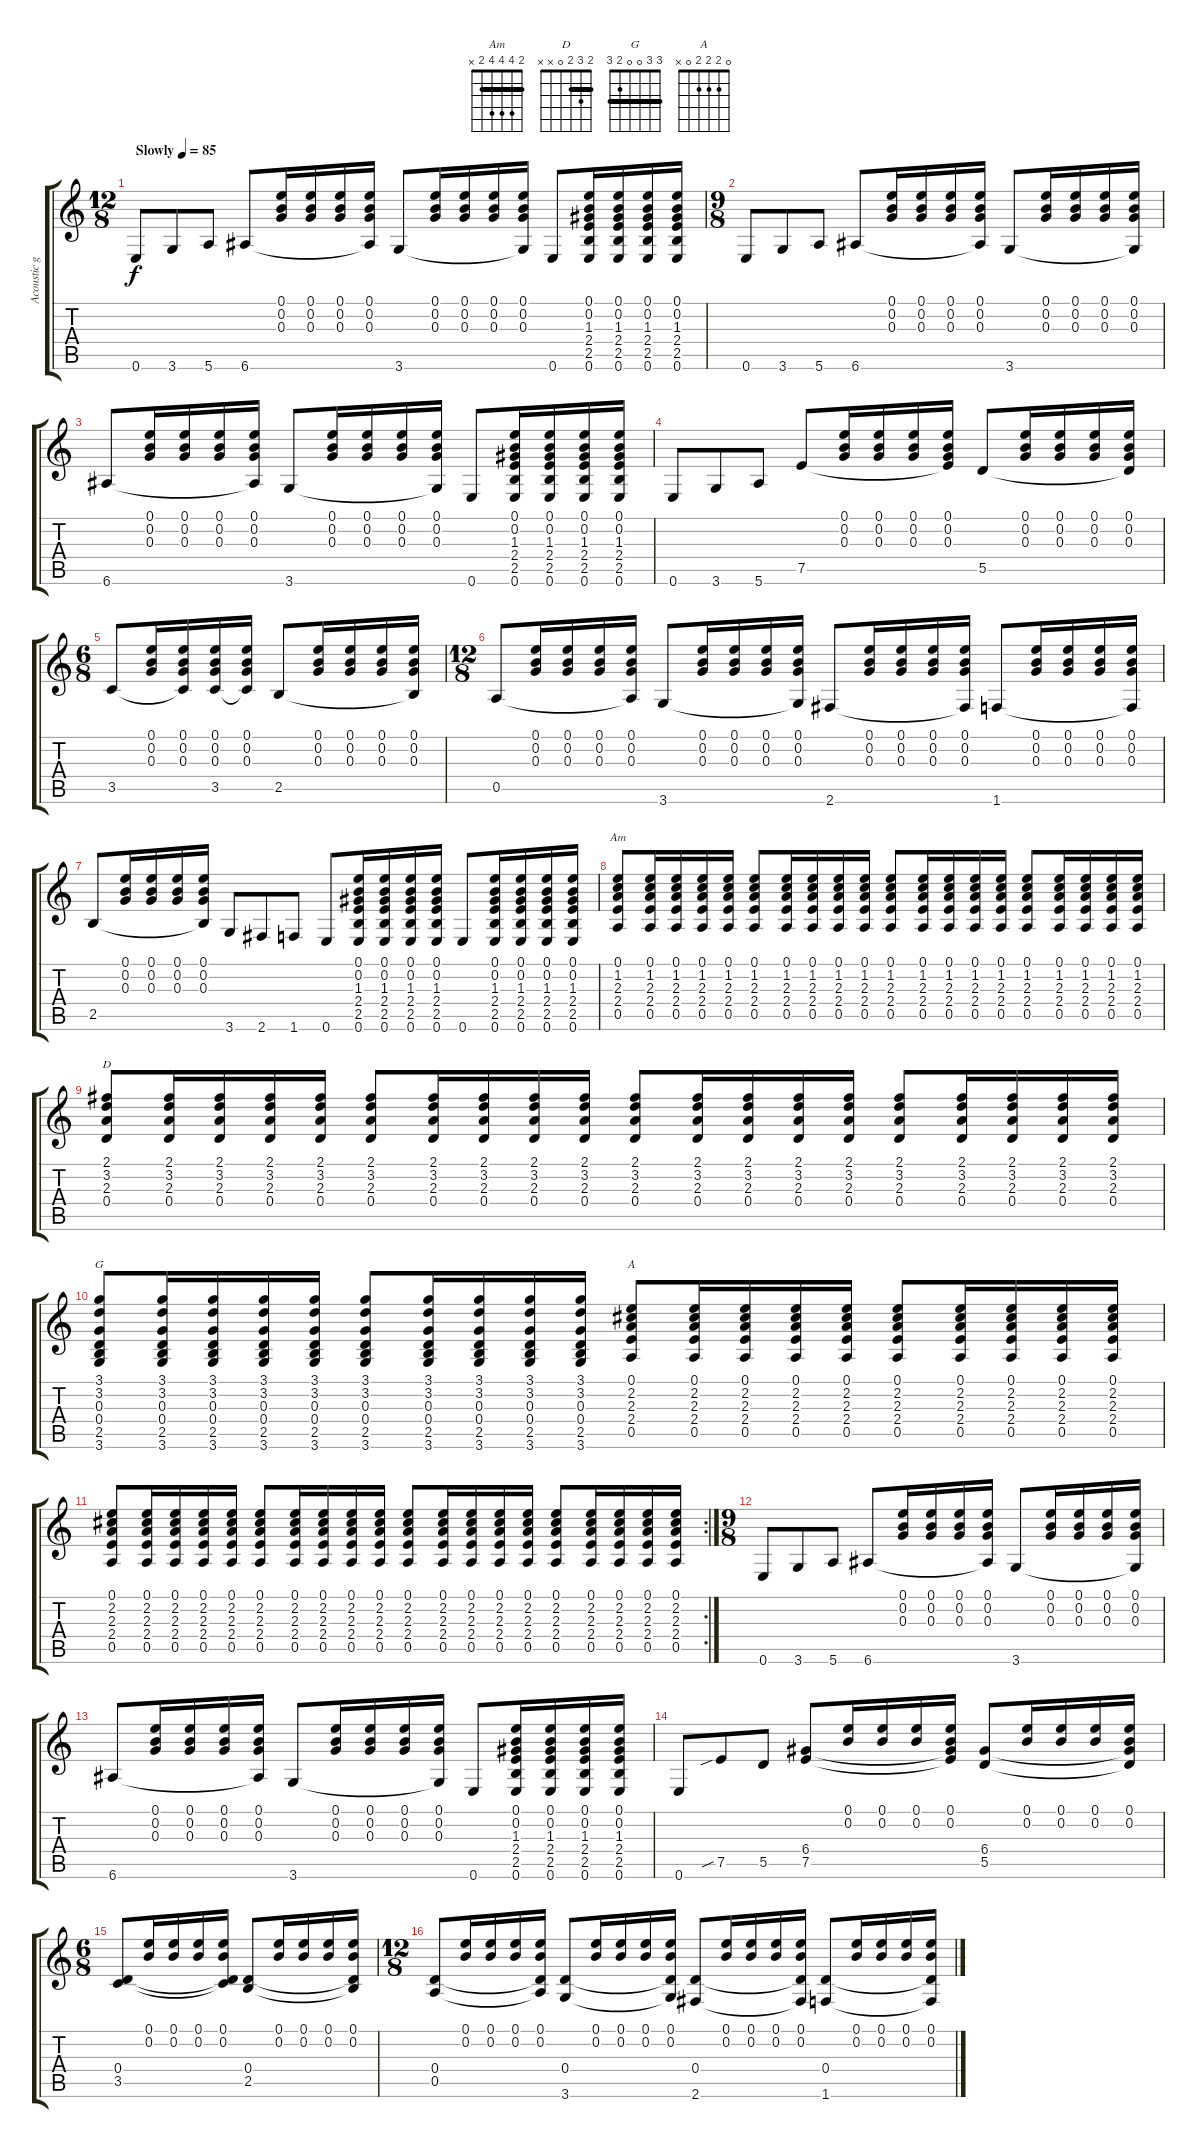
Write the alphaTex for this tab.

\track ("Acoustic guitar" "Acoustic g") {instrument acousticguitarsteel}
\staff {score tabs}
\tuning (E4 B3 G3 D3 A2 E2) {hide}
\chord ("Am" 2 4 4 4 2 x) {barre 2}
\chord ("D" 2 3 2 0 x x) {barre 2}
\chord ("G" 3 3 0 0 2 3) {barre 3}
\chord ("A" 0 2 2 2 0 x)
\ts (12 8)
\tempo (85 "Slowly")
\clef g2
\ks c
0.6.8{dy f instrument acousticguitarsteel} 3.6.8 5.6.8 6.6.8 (0.1 0.2 0.3).16 (0.1 0.2 0.3).16 (0.1 0.2 0.3).16 (0.1 0.2 0.3 6.6{t}).16 3.6.8 (0.1 0.2 0.3).16 (0.1 0.2 0.3).16 (0.1 0.2 0.3).16 (0.1 0.2 0.3 3.6{t}).16 0.6.8 (0.1 0.2 1.3 2.4 2.5 0.6).16 (0.1 0.2 1.3 2.4 2.5 0.6).16 (0.1 0.2 1.3 2.4 2.5 0.6).16 (0.1 0.2 1.3 2.4 2.5 0.6).16 |
\ts (9 8)
0.6.8 3.6.8 5.6.8 6.6.8 (0.1 0.2 0.3).16 (0.1 0.2 0.3).16 (0.1 0.2 0.3).16 (0.1 0.2 0.3 6.6{t}).16 3.6.8 (0.1 0.2 0.3).16 (0.1 0.2 0.3).16 (0.1 0.2 0.3).16 (0.1 0.2 0.3 3.6{t}).16 |
6.6.8 (0.1 0.2 0.3).16 (0.1 0.2 0.3).16 (0.1 0.2 0.3).16 (0.1 0.2 0.3 6.6{t}).16 3.6.8 (0.1 0.2 0.3).16 (0.1 0.2 0.3).16 (0.1 0.2 0.3).16 (0.1 0.2 0.3 3.6{t}).16 0.6.8 (0.1 0.2 1.3 2.4 2.5 0.6).16 (0.1 0.2 1.3 2.4 2.5 0.6).16 (0.1 0.2 1.3 2.4 2.5 0.6).16 (0.1 0.2 1.3 2.4 2.5 0.6).16 |
0.6.8 3.6.8 5.6.8 7.5.8 (0.1 0.2 0.3).16 (0.1 0.2 0.3).16 (0.1 0.2 0.3).16 (0.1 0.2 0.3 7.5{t}).16 5.5.8 (0.1 0.2 0.3).16 (0.1 0.2 0.3).16 (0.1 0.2 0.3).16 (0.1 0.2 0.3 5.5{t}).16 |
\ts (6 8)
3.5.8 (0.1 0.2 0.3).16 (0.1 0.2 0.3 3.5{t}).16 (0.1 0.2 0.3 3.5).16 (0.1 0.2 0.3 3.5{t}).16 2.5.8 (0.1 0.2 0.3).16 (0.1 0.2 0.3).16 (0.1 0.2 0.3).16 (0.1 0.2 0.3 2.5{t}).16 |
\ts (12 8)
0.5.8 (0.1 0.2 0.3).16 (0.1 0.2 0.3).16 (0.1 0.2 0.3).16 (0.1 0.2 0.3 0.5{t}).16 3.6.8 (0.1 0.2 0.3).16 (0.1 0.2 0.3).16 (0.1 0.2 0.3).16 (0.1 0.2 0.3 3.6{t}).16 2.6.8 (0.1 0.2 0.3).16 (0.1 0.2 0.3).16 (0.1 0.2 0.3).16 (0.1 0.2 0.3 2.6{t}).16 1.6.8 (0.1 0.2 0.3).16 (0.1 0.2 0.3).16 (0.1 0.2 0.3).16 (0.1 0.2 0.3 1.6{t}).16 |
2.5.8 (0.1 0.2 0.3).16 (0.1 0.2 0.3).16 (0.1 0.2 0.3).16 (0.1 0.2 0.3 2.5{t}).16 3.6.8 2.6.8 1.6.8 0.6.8 (0.1 0.2 1.3 2.4 2.5 0.6).16 (0.1 0.2 1.3 2.4 2.5 0.6).16 (0.1 0.2 1.3 2.4 2.5 0.6).16 (0.1 0.2 1.3 2.4 2.5 0.6).16 0.6.8 (0.1 0.2 1.3 2.4 2.5 0.6).16 (0.1 0.2 1.3 2.4 2.5 0.6).16 (0.1 0.2 1.3 2.4 2.5 0.6).16 (0.1 0.2 1.3 2.4 2.5 0.6).16 |
(0.1 1.2 2.3 2.4 0.5).8{ch "Am"} (0.1 1.2 2.3 2.4 0.5).16 (0.1 1.2 2.3 2.4 0.5).16 (0.1 1.2 2.3 2.4 0.5).16 (0.1 1.2 2.3 2.4 0.5).16 (0.1 1.2 2.3 2.4 0.5).8 (0.1 1.2 2.3 2.4 0.5).16 (0.1 1.2 2.3 2.4 0.5).16 (0.1 1.2 2.3 2.4 0.5).16 (0.1 1.2 2.3 2.4 0.5).16 (0.1 1.2 2.3 2.4 0.5).8 (0.1 1.2 2.3 2.4 0.5).16 (0.1 1.2 2.3 2.4 0.5).16 (0.1 1.2 2.3 2.4 0.5).16 (0.1 1.2 2.3 2.4 0.5).16 (0.1 1.2 2.3 2.4 0.5).8 (0.1 1.2 2.3 2.4 0.5).16 (0.1 1.2 2.3 2.4 0.5).16 (0.1 1.2 2.3 2.4 0.5).16 (0.1 1.2 2.3 2.4 0.5).16 |
(2.1 3.2 2.3 0.4).8{ch "D"} (2.1 3.2 2.3 0.4).16 (2.1 3.2 2.3 0.4).16 (2.1 3.2 2.3 0.4).16 (2.1 3.2 2.3 0.4).16 (2.1 3.2 2.3 0.4).8 (2.1 3.2 2.3 0.4).16 (2.1 3.2 2.3 0.4).16 (2.1 3.2 2.3 0.4).16 (2.1 3.2 2.3 0.4).16 (2.1 3.2 2.3 0.4).8 (2.1 3.2 2.3 0.4).16 (2.1 3.2 2.3 0.4).16 (2.1 3.2 2.3 0.4).16 (2.1 3.2 2.3 0.4).16 (2.1 3.2 2.3 0.4).8 (2.1 3.2 2.3 0.4).16 (2.1 3.2 2.3 0.4).16 (2.1 3.2 2.3 0.4).16 (2.1 3.2 2.3 0.4).16 |
(3.1 3.2 0.3 0.4 2.5 3.6).8{ch "G"} (3.1 3.2 0.3 0.4 2.5 3.6).16 (3.1 3.2 0.3 0.4 2.5 3.6).16 (3.1 3.2 0.3 0.4 2.5 3.6).16 (3.1 3.2 0.3 0.4 2.5 3.6).16 (3.1 3.2 0.3 0.4 2.5 3.6).8 (3.1 3.2 0.3 0.4 2.5 3.6).16 (3.1 3.2 0.3 0.4 2.5 3.6).16 (3.1 3.2 0.3 0.4 2.5 3.6).16 (3.1 3.2 0.3 0.4 2.5 3.6).16 (0.1 2.2 2.3 2.4 0.5).8{ch "A"} (0.1 2.2 2.3 2.4 0.5).16 (0.1 2.2 2.3 2.4 0.5).16 (0.1 2.2 2.3 2.4 0.5).16 (0.1 2.2 2.3 2.4 0.5).16 (0.1 2.2 2.3 2.4 0.5).8 (0.1 2.2 2.3 2.4 0.5).16 (0.1 2.2 2.3 2.4 0.5).16 (0.1 2.2 2.3 2.4 0.5).16 (0.1 2.2 2.3 2.4 0.5).16 |
\rc 2
(0.1 2.2 2.3 2.4 0.5).8 (0.1 2.2 2.3 2.4 0.5).16 (0.1 2.2 2.3 2.4 0.5).16 (0.1 2.2 2.3 2.4 0.5).16 (0.1 2.2 2.3 2.4 0.5).16 (0.1 2.2 2.3 2.4 0.5).8 (0.1 2.2 2.3 2.4 0.5).16 (0.1 2.2 2.3 2.4 0.5).16 (0.1 2.2 2.3 2.4 0.5).16 (0.1 2.2 2.3 2.4 0.5).16 (0.1 2.2 2.3 2.4 0.5).8 (0.1 2.2 2.3 2.4 0.5).16 (0.1 2.2 2.3 2.4 0.5).16 (0.1 2.2 2.3 2.4 0.5).16 (0.1 2.2 2.3 2.4 0.5).16 (0.1 2.2 2.3 2.4 0.5).8 (0.1 2.2 2.3 2.4 0.5).16 (0.1 2.2 2.3 2.4 0.5).16 (0.1 2.2 2.3 2.4 0.5).16 (0.1 2.2 2.3 2.4 0.5).16 |
\ts (9 8)
0.6.8 3.6.8 5.6.8 6.6.8 (0.1 0.2 0.3).16 (0.1 0.2 0.3).16 (0.1 0.2 0.3).16 (0.1 0.2 0.3 6.6{t}).16 3.6.8 (0.1 0.2 0.3).16 (0.1 0.2 0.3).16 (0.1 0.2 0.3).16 (0.1 0.2 0.3 3.6{t}).16 |
6.6.8 (0.1 0.2 0.3).16 (0.1 0.2 0.3).16 (0.1 0.2 0.3).16 (0.1 0.2 0.3 6.6{t}).16 3.6.8 (0.1 0.2 0.3).16 (0.1 0.2 0.3).16 (0.1 0.2 0.3).16 (0.1 0.2 0.3 3.6{t}).16 0.6.8 (0.1 0.2 1.3 2.4 2.5 0.6).16 (0.1 0.2 1.3 2.4 2.5 0.6).16 (0.1 0.2 1.3 2.4 2.5 0.6).16 (0.1 0.2 1.3 2.4 2.5 0.6).16 |
0.6.8 7.5{sib}.8 5.5.8 (6.4 7.5).8 (0.1 0.2).16 (0.1 0.2).16 (0.1 0.2).16 (0.1 0.2 6.4{t} 7.5{t}).16 (6.4 5.5).8 (0.1 0.2).16 (0.1 0.2).16 (0.1 0.2).16 (0.1 0.2 6.4{t} 5.5{t}).16 |
\ts (6 8)
(0.4 3.5).8 (0.1 0.2).16 (0.1 0.2).16 (0.1 0.2).16 (0.1 0.2 0.4{t} 3.5{t}).16 (0.4 2.5).8 (0.1 0.2).16 (0.1 0.2).16 (0.1 0.2).16 (0.1 0.2 0.4{t} 2.5{t}).16 |
\ts (12 8)
(0.4 0.5).8 (0.1 0.2).16 (0.1 0.2).16 (0.1 0.2).16 (0.1 0.2 0.4{t} 0.5{t}).16 (0.4 3.6).8 (0.1 0.2).16 (0.1 0.2).16 (0.1 0.2).16 (0.1 0.2 0.4{t} 3.6{t}).16 (0.4 2.6).8 (0.1 0.2).16 (0.1 0.2).16 (0.1 0.2).16 (0.1 0.2 0.4{t} 2.6{t}).16 (0.4 1.6).8 (0.1 0.2).16 (0.1 0.2).16 (0.1 0.2).16 (0.1 0.2 0.4{t} 1.6{t}).16
